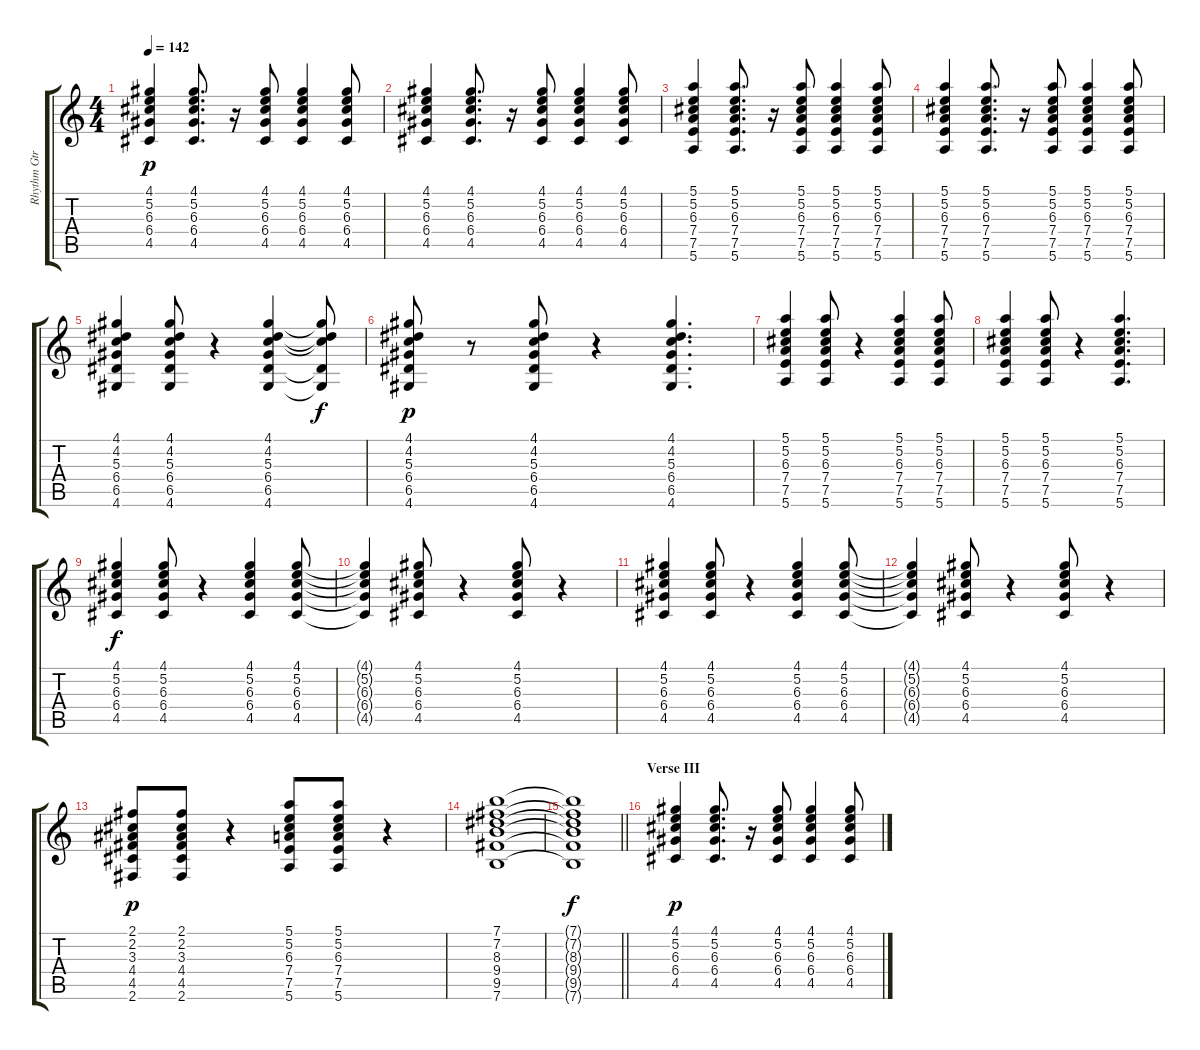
\track ("Rhythm Gtr" "Rhythm Gtr") {instrument electricguitarclean}
\staff {score tabs}
\tuning (E4 B3 G3 D3 A2 E2) {hide}
\ts (4 4)
\tempo 142
\clef g2
\ks c
(4.1 5.2 6.3 6.4 4.5).4{dy p} (4.1 5.2 6.3 6.4 4.5).8{d} r.16 (4.1 5.2 6.3 6.4 4.5).8 (4.1 5.2 6.3 6.4 4.5).4 (4.1 5.2 6.3 6.4 4.5).8 |
(4.1 5.2 6.3 6.4 4.5).4 (4.1 5.2 6.3 6.4 4.5).8{d} r.16 (4.1 5.2 6.3 6.4 4.5).8 (4.1 5.2 6.3 6.4 4.5).4 (4.1 5.2 6.3 6.4 4.5).8 |
(5.1 5.2 6.3 7.4 7.5 5.6).4 (5.1 5.2 6.3 7.4 7.5 5.6).8{d} r.16 (5.1 5.2 6.3 7.4 7.5 5.6).8 (5.1 5.2 6.3 7.4 7.5 5.6).4 (5.1 5.2 6.3 7.4 7.5 5.6).8 |
(5.1 5.2 6.3 7.4 7.5 5.6).4 (5.1 5.2 6.3 7.4 7.5 5.6).8{d} r.16 (5.1 5.2 6.3 7.4 7.5 5.6).8 (5.1 5.2 6.3 7.4 7.5 5.6).4 (5.1 5.2 6.3 7.4 7.5 5.6).8 |
(4.1 4.2 5.3 6.4 6.5 4.6).4 (4.1 4.2 5.3 6.4 6.5 4.6).8 r.4 (4.1 4.2 5.3 6.4 6.5 4.6).4 (4.1{t} 4.2{t} 5.3{t} 6.5{t} 4.6{t}).8{dy f} |
(4.1 4.2 5.3 6.4 6.5 4.6).8{dy p} r.8 (4.1 4.2 5.3 6.4 6.5 4.6).8 r.4 (4.1 4.2 5.3 6.4 6.5 4.6).4{d} |
(5.1 5.2 6.3 7.4 7.5 5.6).4 (5.1 5.2 6.3 7.4 7.5 5.6).8 r.4 (5.1 5.2 6.3 7.4 7.5 5.6).4 (5.1 5.2 6.3 7.4 7.5 5.6).8 |
(5.1 5.2 6.3 7.4 7.5 5.6).4 (5.1 5.2 6.3 7.4 7.5 5.6).8 r.4 (5.1 5.2 6.3 7.4 7.5 5.6).4{d} |
(4.1 5.2 6.3 6.4 4.5).4{dy f} (4.1 5.2 6.3 6.4 4.5).8 r.4 (4.1 5.2 6.3 6.4 4.5).4 (4.1 5.2 6.3 6.4 4.5).8 |
(4.1{t} 5.2{t} 6.3{t} 6.4{t} 4.5{t}).4 (4.1 5.2 6.3 6.4 4.5).8 r.4 (4.1 5.2 6.3 6.4 4.5).8 r.4 |
(4.1 5.2 6.3 6.4 4.5).4 (4.1 5.2 6.3 6.4 4.5).8 r.4 (4.1 5.2 6.3 6.4 4.5).4 (4.1 5.2 6.3 6.4 4.5).8 |
(4.1{t} 5.2{t} 6.3{t} 6.4{t} 4.5{t}).4 (4.1 5.2 6.3 6.4 4.5).8 r.4 (4.1 5.2 6.3 6.4 4.5).8 r.4 |
(2.1 2.2 3.3 4.4 4.5 2.6).8{dy p} (2.1 2.2 3.3 4.4 4.5 2.6).8 r.4 (5.1 5.2 6.3 7.4 7.5 5.6).8 (5.1 5.2 6.3 7.4 7.5 5.6).8 r.4 |
(7.1 7.2 8.3 9.4 9.5 7.6).1 |
\barLineRight lightlight
(7.1{t} 7.2{t} 8.3{t} 9.4{t} 9.5{t} 7.6{t}).1{dy f} |
\section ("" "Verse III")
(4.1 5.2 6.3 6.4 4.5).4{dy p} (4.1 5.2 6.3 6.4 4.5).8{d} r.16 (4.1 5.2 6.3 6.4 4.5).8 (4.1 5.2 6.3 6.4 4.5).4 (4.1 5.2 6.3 6.4 4.5).8
